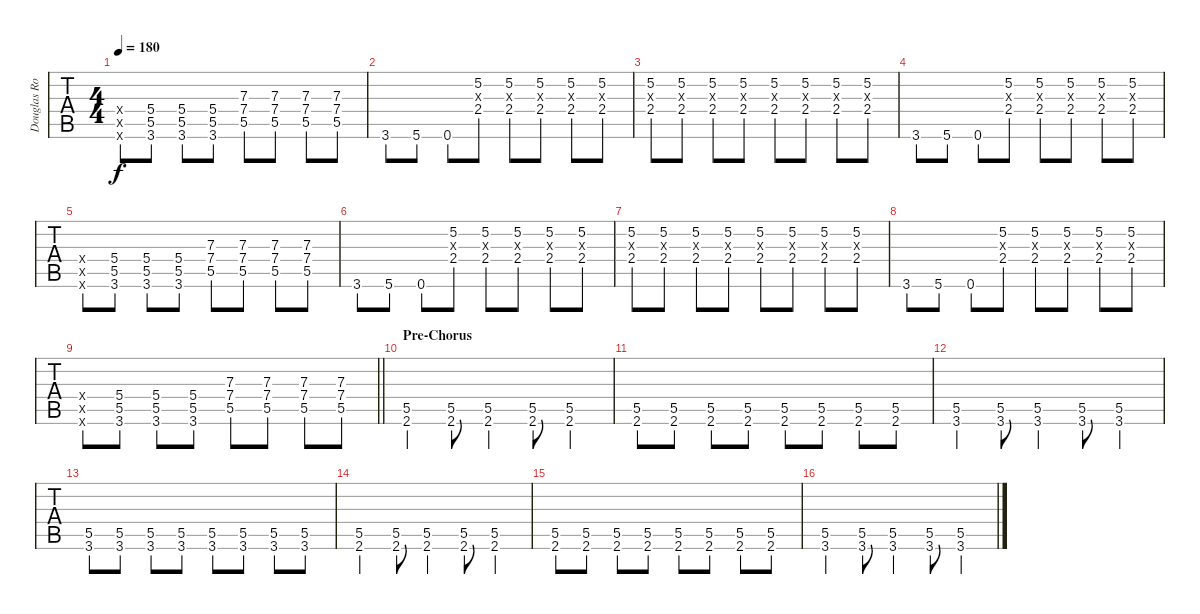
\track ("Douglas Robb (Lead Guitar)" "Douglas Ro") {instrument distortionguitar}
\staff {tabs}
\tuning (E4 B3 G3 D3 A2 E2) {hide}
\ts (4 4)
\tempo 180
\clef g2
\ks c
(0.4{x} 0.5{x} 0.6{x}).8{dy f} (5.4 5.5 3.6).8 (5.4 5.5 3.6).8 (5.4 5.5 3.6).8 (7.3 7.4 5.5).8 (7.3 7.4 5.5).8 (7.3 7.4 5.5).8 (7.3 7.4 5.5).8 |
3.6.8 5.6.8 0.6.8 (5.2 0.3{x} 2.4).8 (5.2 0.3{x} 2.4).8 (5.2 0.3{x} 2.4).8 (5.2 0.3{x} 2.4).8 (5.2 0.3{x} 2.4).8 |
(5.2 0.3{x} 2.4).8 (5.2 0.3{x} 2.4).8 (5.2 0.3{x} 2.4).8 (5.2 0.3{x} 2.4).8 (5.2 0.3{x} 2.4).8 (5.2 0.3{x} 2.4).8 (5.2 0.3{x} 2.4).8 (5.2 0.3{x} 2.4).8 |
3.6.8 5.6.8 0.6.8 (5.2 0.3{x} 2.4).8 (5.2 0.3{x} 2.4).8 (5.2 0.3{x} 2.4).8 (5.2 0.3{x} 2.4).8 (5.2 0.3{x} 2.4).8 |
(0.4{x} 0.5{x} 0.6{x}).8 (5.4 5.5 3.6).8 (5.4 5.5 3.6).8 (5.4 5.5 3.6).8 (7.3 7.4 5.5).8 (7.3 7.4 5.5).8 (7.3 7.4 5.5).8 (7.3 7.4 5.5).8 |
3.6.8 5.6.8 0.6.8 (5.2 0.3{x} 2.4).8 (5.2 0.3{x} 2.4).8 (5.2 0.3{x} 2.4).8 (5.2 0.3{x} 2.4).8 (5.2 0.3{x} 2.4).8 |
(5.2 0.3{x} 2.4).8 (5.2 0.3{x} 2.4).8 (5.2 0.3{x} 2.4).8 (5.2 0.3{x} 2.4).8 (5.2 0.3{x} 2.4).8 (5.2 0.3{x} 2.4).8 (5.2 0.3{x} 2.4).8 (5.2 0.3{x} 2.4).8 |
3.6.8 5.6.8 0.6.8 (5.2 0.3{x} 2.4).8 (5.2 0.3{x} 2.4).8 (5.2 0.3{x} 2.4).8 (5.2 0.3{x} 2.4).8 (5.2 0.3{x} 2.4).8 |
\barLineRight lightlight
(0.4{x} 0.5{x} 0.6{x}).8 (5.4 5.5 3.6).8 (5.4 5.5 3.6).8 (5.4 5.5 3.6).8 (7.3 7.4 5.5).8 (7.3 7.4 5.5).8 (7.3 7.4 5.5).8 (7.3 7.4 5.5).8 |
\section ("" "Pre-Chorus")
(5.5 2.6).4 (5.5 2.6).8 (5.5 2.6).4 (5.5 2.6).8 (5.5 2.6).4 |
(5.5 2.6).8 (5.5 2.6).8 (5.5 2.6).8 (5.5 2.6).8 (5.5 2.6).8 (5.5 2.6).8 (5.5 2.6).8 (5.5 2.6).8 |
(5.5 3.6).4 (5.5 3.6).8 (5.5 3.6).4 (5.5 3.6).8 (5.5 3.6).4 |
(5.5 3.6).8 (5.5 3.6).8 (5.5 3.6).8 (5.5 3.6).8 (5.5 3.6).8 (5.5 3.6).8 (5.5 3.6).8 (5.5 3.6).8 |
(5.5 2.6).4 (5.5 2.6).8 (5.5 2.6).4 (5.5 2.6).8 (5.5 2.6).4 |
(5.5 2.6).8 (5.5 2.6).8 (5.5 2.6).8 (5.5 2.6).8 (5.5 2.6).8 (5.5 2.6).8 (5.5 2.6).8 (5.5 2.6).8 |
(5.5 3.6).4 (5.5 3.6).8 (5.5 3.6).4 (5.5 3.6).8 (5.5 3.6).4
